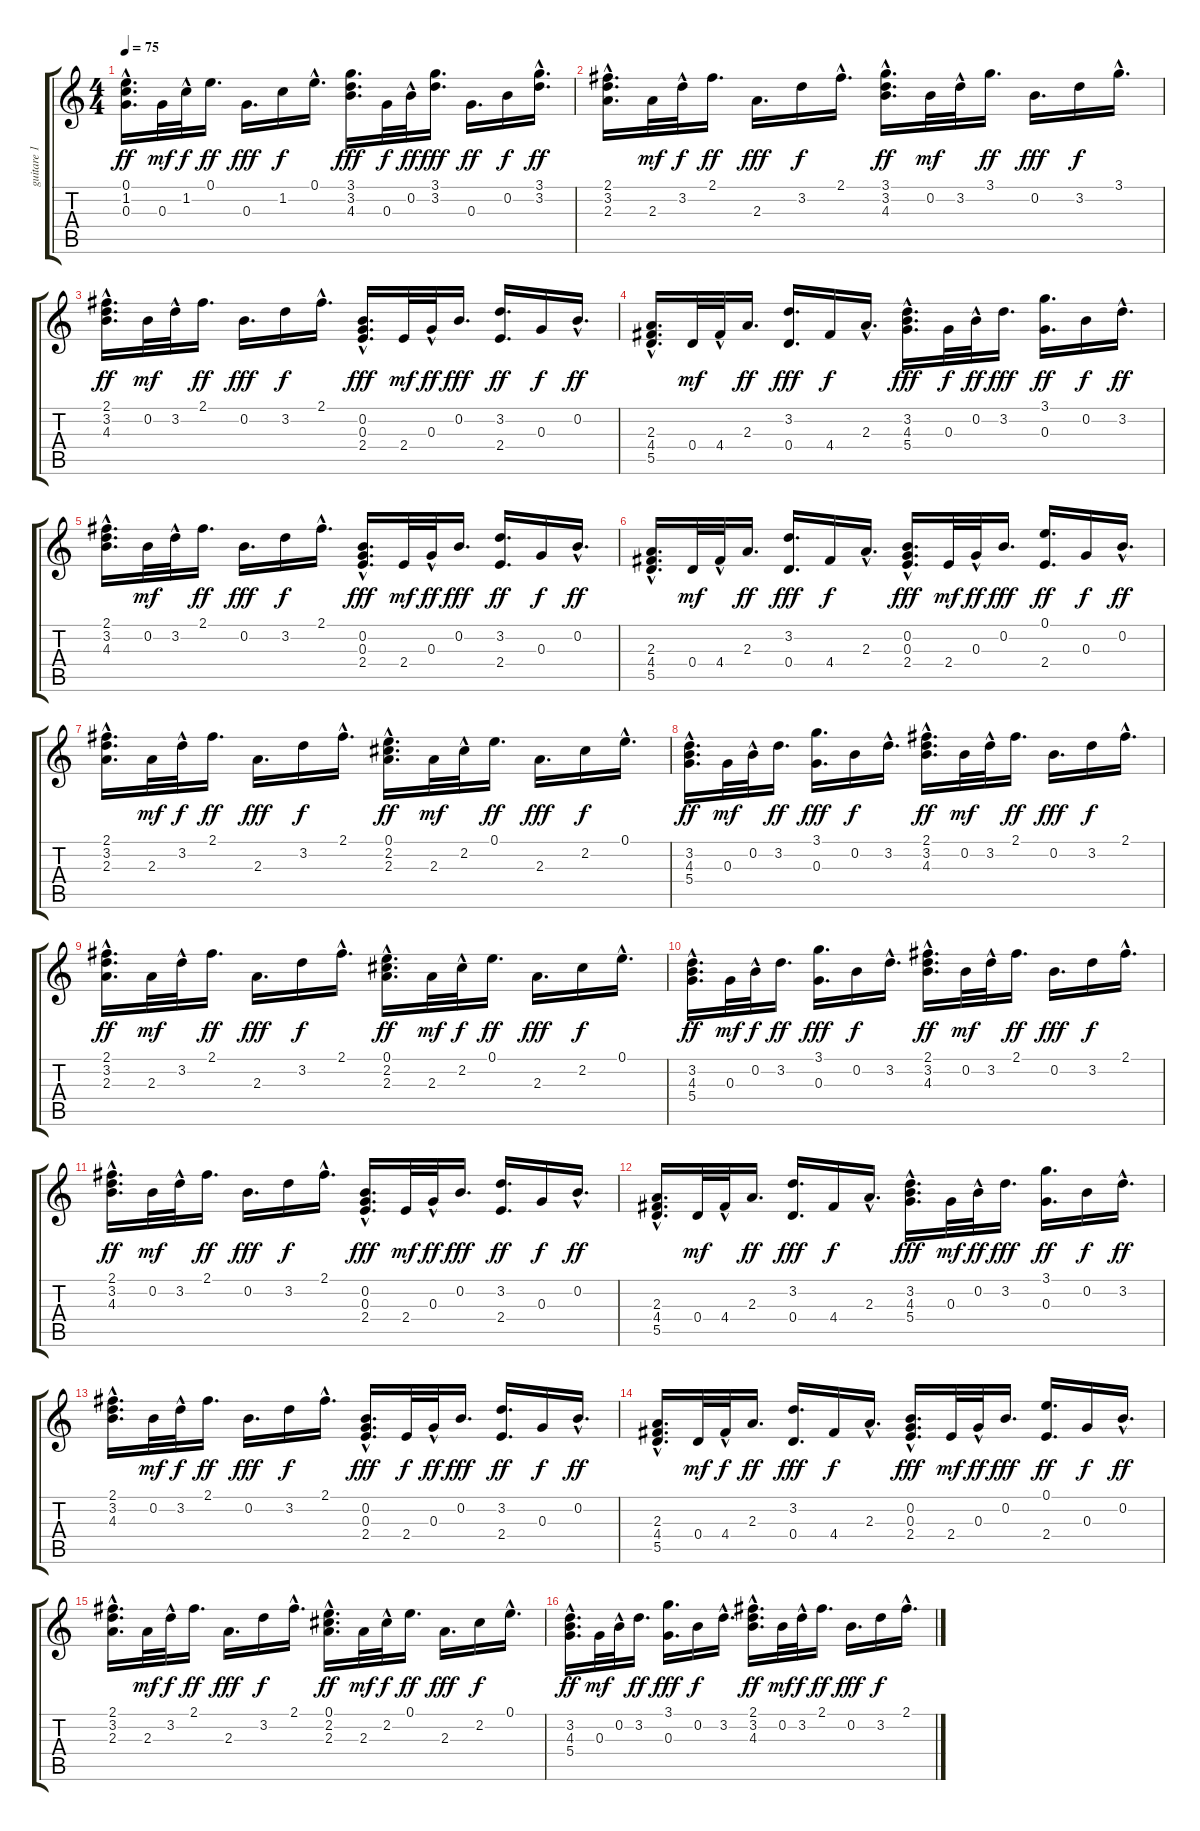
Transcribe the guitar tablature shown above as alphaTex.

\track ("guitare 1" "guitare 1") {instrument electricguitarclean}
\staff {score tabs}
\tuning (E4 B3 G3 D3 A2 E2) {hide}
\ts (4 4)
\tempo 75
\clef g2
\ks c
(0.1 1.2 0.3{hac}).16{d dy ff} 0.3.32{dy mf} 1.2{hac}.32{dy f} 0.1.16{d dy ff} 0.3.16{d dy fff} 1.2.16{dy f} 0.1{hac}.16{d} (3.1 3.2 4.3).16{d dy fff} 0.3.32{dy f} 0.2{hac}.32{dy ff} (3.1 3.2).16{d dy fff} 0.3.16{d dy ff} 0.2.16{dy f} (3.1{hac} 3.2{hac}).16{d dy ff} |
(2.1 3.2 2.3{hac}).16{d} 2.3.32{dy mf} 3.2{hac}.32{dy f} 2.1.16{d dy ff} 2.3.16{d dy fff} 3.2.16{dy f} 2.1{hac}.16{d} (3.1 3.2 4.3{hac}).16{d dy ff} 0.2.32{dy mf} 3.2{hac}.32 3.1.16{d dy ff} 0.2.16{d dy fff} 3.2.16{dy f} 3.1{hac}.16{d} |
(2.1 3.2 4.3{hac}).16{d dy ff} 0.2.32{dy mf} 3.2{hac}.32 2.1.16{d dy ff} 0.2.16{d dy fff} 3.2.16{dy f} 2.1{hac}.16{d} (0.2 0.3 2.4{hac}).16{d dy fff} 2.4.32{dy mf} 0.3{hac}.32{dy ff} 0.2.16{d dy fff} (3.2 2.4).16{d dy ff} 0.3.16{dy f} 0.2{hac}.16{d dy ff} |
(2.3 4.4 5.5{hac}).16{d} 0.4.32{dy mf} 4.4{hac}.32 2.3.16{d dy ff} (3.2 0.4).16{d dy fff} 4.4.16{dy f} 2.3{hac}.16{d} (3.2 4.3 5.4{hac}).16{d dy fff} 0.3.32{dy f} 0.2{hac}.32{dy ff} 3.2.16{d dy fff} (3.1 0.3).16{d dy ff} 0.2.16{dy f} 3.2{hac}.16{d dy ff} |
(2.1 3.2 4.3{hac}).16{d} 0.2.32{dy mf} 3.2{hac}.32 2.1.16{d dy ff} 0.2.16{d dy fff} 3.2.16{dy f} 2.1{hac}.16{d} (0.2 0.3 2.4{hac}).16{d dy fff} 2.4.32{dy mf} 0.3{hac}.32{dy ff} 0.2.16{d dy fff} (3.2 2.4).16{d dy ff} 0.3.16{dy f} 0.2{hac}.16{d dy ff} |
(2.3 4.4 5.5{hac}).16{d} 0.4.32{dy mf} 4.4{hac}.32 2.3.16{d dy ff} (3.2 0.4).16{d dy fff} 4.4.16{dy f} 2.3{hac}.16{d} (0.2 0.3 2.4{hac}).16{d dy fff} 2.4.32{dy mf} 0.3{hac}.32{dy ff} 0.2.16{d dy fff} (0.1 2.4).16{d dy ff} 0.3.16{dy f} 0.2{hac}.16{d dy ff} |
(2.1 3.2 2.3{hac}).16{d} 2.3.32{dy mf} 3.2{hac}.32{dy f} 2.1.16{d dy ff} 2.3.16{d dy fff} 3.2.16{dy f} 2.1{hac}.16{d} (0.1 2.2 2.3{hac}).16{d dy ff} 2.3.32{dy mf} 2.2{hac}.32 0.1.16{d dy ff} 2.3.16{d dy fff} 2.2.16{dy f} 0.1{hac}.16{d} |
(3.2 4.3 5.4{hac}).16{d dy ff} 0.3.32{dy mf} 0.2{hac}.32 3.2.16{d dy ff} (3.1 0.3).16{d dy fff} 0.2.16{dy f} 3.2{hac}.16{d} (2.1 3.2 4.3{hac}).16{d dy ff} 0.2.32{dy mf} 3.2{hac}.32 2.1.16{d dy ff} 0.2.16{d dy fff} 3.2.16{dy f} 2.1{hac}.16{d} |
(2.1 3.2 2.3{hac}).16{d dy ff} 2.3.32{dy mf} 3.2{hac}.32 2.1.16{d dy ff} 2.3.16{d dy fff} 3.2.16{dy f} 2.1{hac}.16{d} (0.1 2.2 2.3{hac}).16{d dy ff} 2.3.32{dy mf} 2.2{hac}.32{dy f} 0.1.16{d dy ff} 2.3.16{d dy fff} 2.2.16{dy f} 0.1{hac}.16{d} |
(3.2 4.3 5.4{hac}).16{d dy ff} 0.3.32{dy mf} 0.2{hac}.32{dy f} 3.2.16{d dy ff} (3.1 0.3).16{d dy fff} 0.2.16{dy f} 3.2{hac}.16{d} (2.1 3.2 4.3{hac}).16{d dy ff} 0.2.32{dy mf} 3.2{hac}.32 2.1.16{d dy ff} 0.2.16{d dy fff} 3.2.16{dy f} 2.1{hac}.16{d} |
(2.1 3.2 4.3{hac}).16{d dy ff} 0.2.32{dy mf} 3.2{hac}.32 2.1.16{d dy ff} 0.2.16{d dy fff} 3.2.16{dy f} 2.1{hac}.16{d} (0.2 0.3 2.4{hac}).16{d dy fff} 2.4.32{dy mf} 0.3{hac}.32{dy ff} 0.2.16{d dy fff} (3.2 2.4).16{d dy ff} 0.3.16{dy f} 0.2{hac}.16{d dy ff} |
(2.3 4.4 5.5{hac}).16{d} 0.4.32{dy mf} 4.4{hac}.32 2.3.16{d dy ff} (3.2 0.4).16{d dy fff} 4.4.16{dy f} 2.3{hac}.16{d} (3.2 4.3 5.4{hac}).16{d dy fff} 0.3.32{dy mf} 0.2{hac}.32{dy ff} 3.2.16{d dy fff} (3.1 0.3).16{d dy ff} 0.2.16{dy f} 3.2{hac}.16{d dy ff} |
(2.1 3.2 4.3{hac}).16{d} 0.2.32{dy mf} 3.2{hac}.32{dy f} 2.1.16{d dy ff} 0.2.16{d dy fff} 3.2.16{dy f} 2.1{hac}.16{d} (0.2 0.3 2.4{hac}).16{d dy fff} 2.4.32{dy f} 0.3{hac}.32{dy ff} 0.2.16{d dy fff} (3.2 2.4).16{d dy ff} 0.3.16{dy f} 0.2{hac}.16{d dy ff} |
(2.3 4.4 5.5{hac}).16{d} 0.4.32{dy mf} 4.4{hac}.32{dy f} 2.3.16{d dy ff} (3.2 0.4).16{d dy fff} 4.4.16{dy f} 2.3{hac}.16{d} (0.2 0.3 2.4{hac}).16{d dy fff} 2.4.32{dy mf} 0.3{hac}.32{dy ff} 0.2.16{d dy fff} (0.1 2.4).16{d dy ff} 0.3.16{dy f} 0.2{hac}.16{d dy ff} |
(2.1 3.2 2.3{hac}).16{d} 2.3.32{dy mf} 3.2{hac}.32{dy f} 2.1.16{d dy ff} 2.3.16{d dy fff} 3.2.16{dy f} 2.1{hac}.16{d} (0.1 2.2 2.3{hac}).16{d dy ff} 2.3.32{dy mf} 2.2{hac}.32{dy f} 0.1.16{d dy ff} 2.3.16{d dy fff} 2.2.16{dy f} 0.1{hac}.16{d} |
(3.2 4.3 5.4{hac}).16{d dy ff} 0.3.32{dy mf} 0.2{hac}.32 3.2.16{d dy ff} (3.1 0.3).16{d dy fff} 0.2.16{dy f} 3.2{hac}.16{d} (2.1 3.2 4.3{hac}).16{d dy ff} 0.2.32{dy mf} 3.2{hac}.32{dy f} 2.1.16{d dy ff} 0.2.16{d dy fff} 3.2.16{dy f} 2.1{hac}.16{d}
